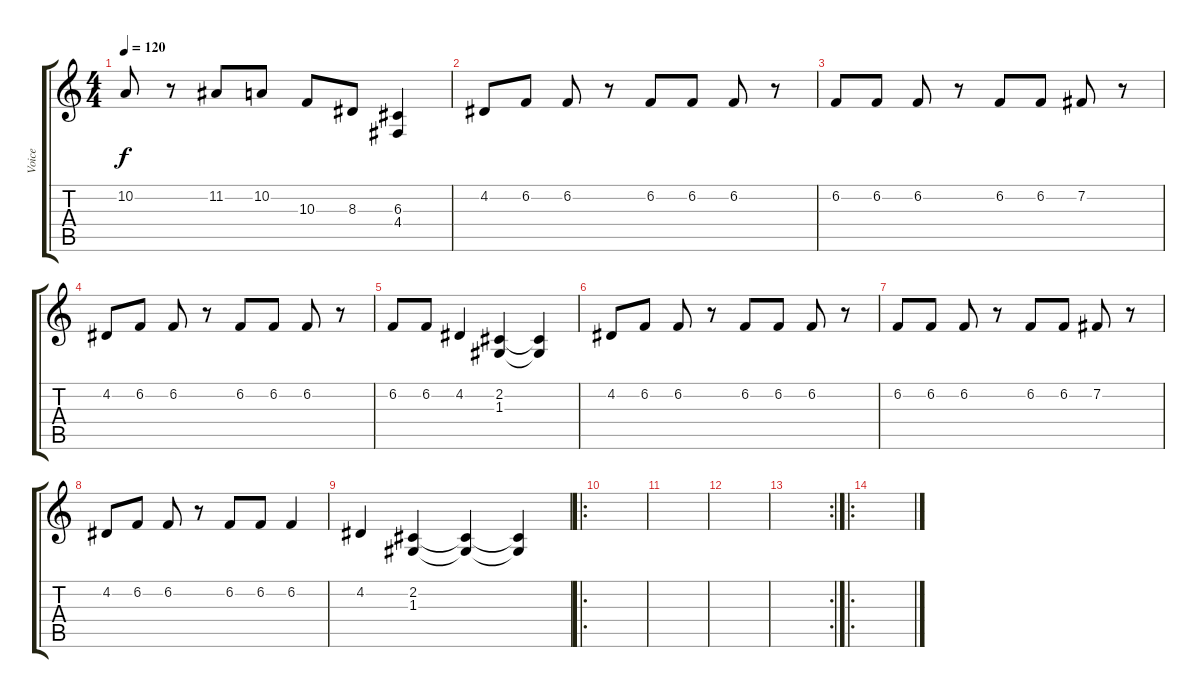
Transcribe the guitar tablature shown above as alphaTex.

\track ("Voice" "Voice") {instrument violin}
\staff {score tabs}
\tuning (E4 B3 G3 D3 A2 E2) {hide}
\ts (4 4)
\tempo 120
\clef g2
\ks c
10.2.8{dy f} r.8 11.2.8 10.2.8 10.3.8 8.3.8 (6.3 4.4).4 |
4.2.8 6.2.8 6.2.8 r.8 6.2.8 6.2.8 6.2.8 r.8 |
6.2.8 6.2.8 6.2.8 r.8 6.2.8 6.2.8 7.2.8 r.8 |
4.2.8 6.2.8 6.2.8 r.8 6.2.8 6.2.8 6.2.8 r.8 |
6.2.8 6.2.8 4.2.4 (2.2 1.3).4 (2.2{t} 1.3{t}).4 |
4.2.8 6.2.8 6.2.8 r.8 6.2.8 6.2.8 6.2.8 r.8 |
6.2.8 6.2.8 6.2.8 r.8 6.2.8 6.2.8 7.2.8 r.8 |
4.2.8 6.2.8 6.2.8 r.8 6.2.8 6.2.8 6.2.4 |
4.2.4 (2.2 1.3).4 (2.2{t} 1.3{t}).4 (2.2{t} 1.3{t}).4 |
\ro
|
|
|
\rc 2
|
\ro
